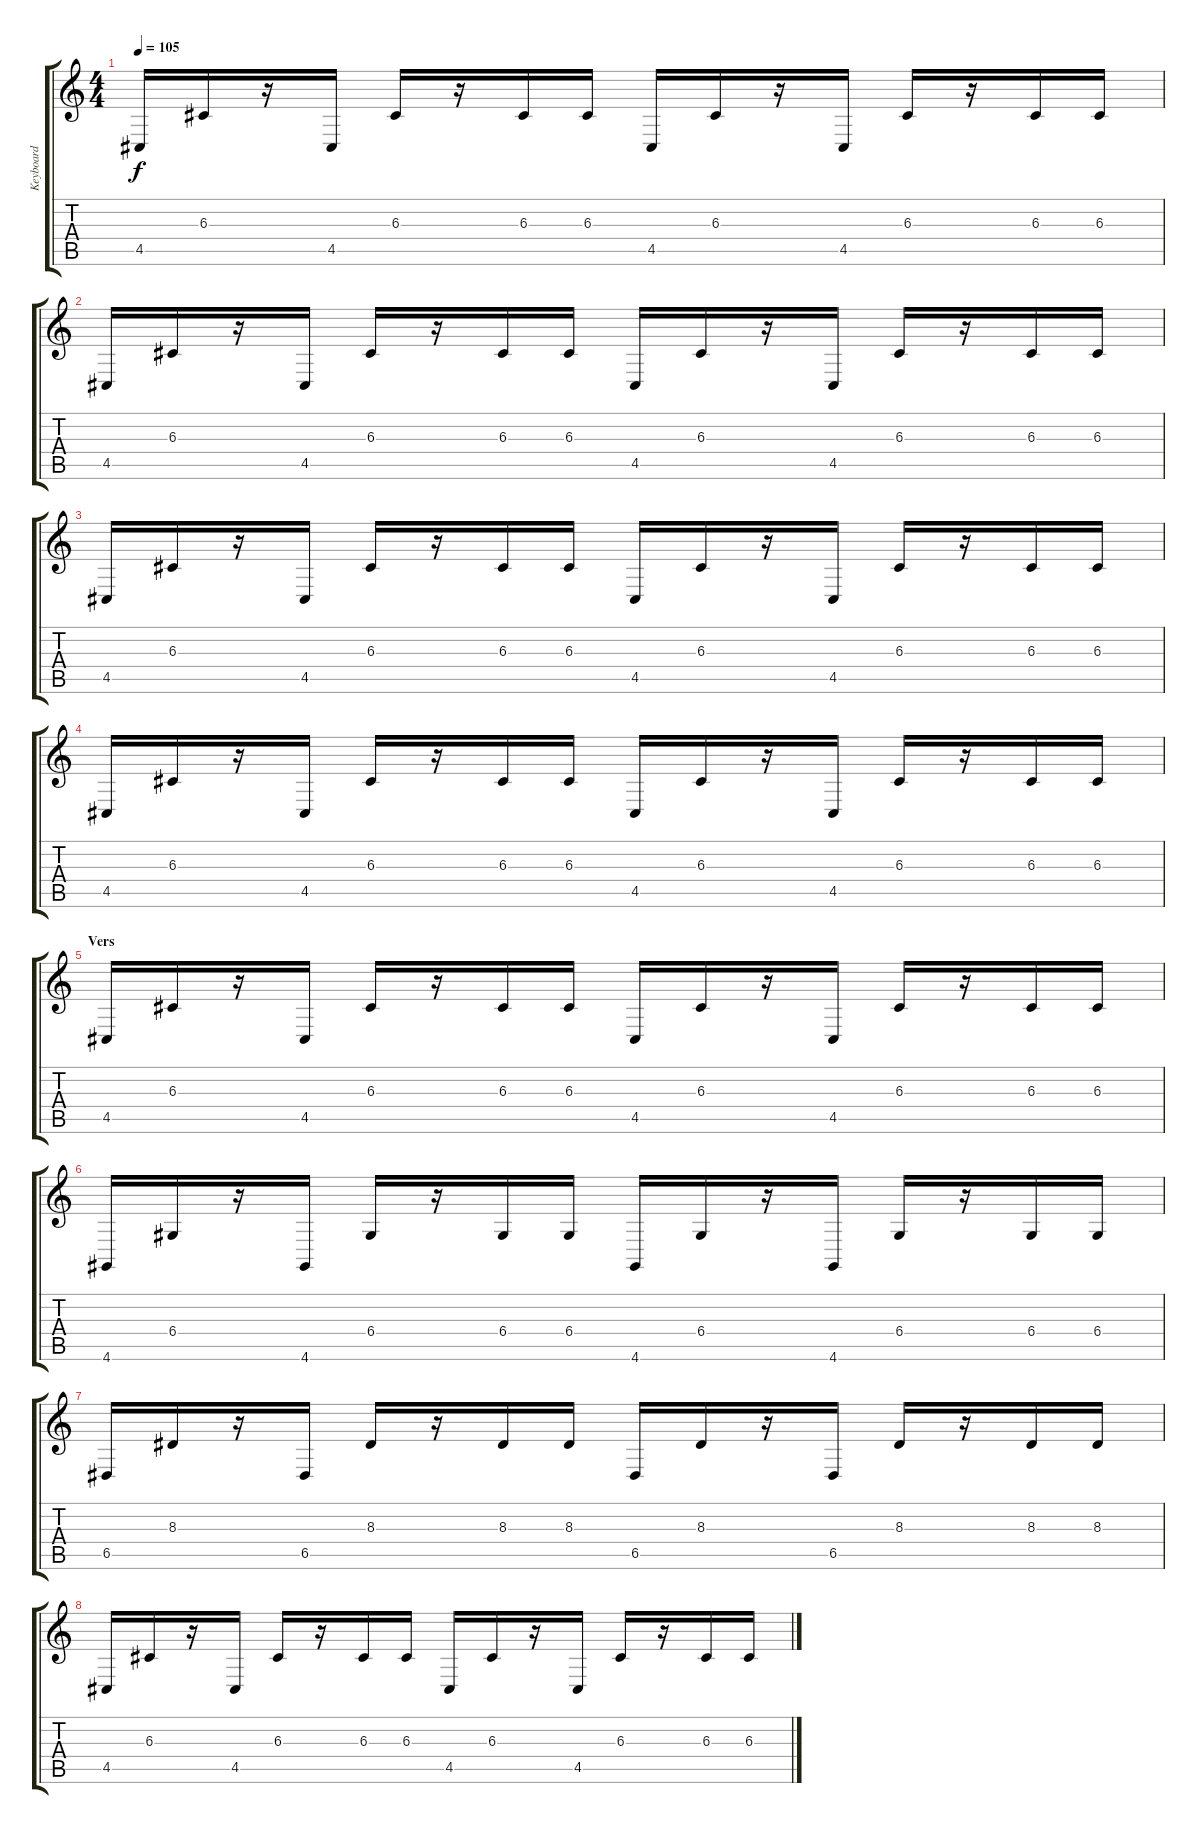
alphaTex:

\track ("Keyboard" "Keyboard") {instrument lead5charang}
\staff {score tabs}
\tuning (E4 B3 G3 D3 A2 E2) {hide}
\ts (4 4)
\tempo 105
\clef g2
\ks c
4.5.16{dy f instrument lead5charang} 6.3.16 r.16 4.5.16 6.3.16 r.16 6.3.16 6.3.16 4.5.16 6.3.16 r.16 4.5.16 6.3.16 r.16 6.3.16 6.3.16 |
4.5.16 6.3.16 r.16 4.5.16 6.3.16 r.16 6.3.16 6.3.16 4.5.16 6.3.16 r.16 4.5.16 6.3.16 r.16 6.3.16 6.3.16 |
4.5.16 6.3.16 r.16 4.5.16 6.3.16 r.16 6.3.16 6.3.16 4.5.16 6.3.16 r.16 4.5.16 6.3.16 r.16 6.3.16 6.3.16 |
4.5.16 6.3.16 r.16 4.5.16 6.3.16 r.16 6.3.16 6.3.16 4.5.16 6.3.16 r.16 4.5.16 6.3.16 r.16 6.3.16 6.3.16 |
\section ("" "Vers")
4.5.16 6.3.16 r.16 4.5.16 6.3.16 r.16 6.3.16 6.3.16 4.5.16 6.3.16 r.16 4.5.16 6.3.16 r.16 6.3.16 6.3.16 |
4.6.16 6.4.16 r.16 4.6.16 6.4.16 r.16 6.4.16 6.4.16 4.6.16 6.4.16 r.16 4.6.16 6.4.16 r.16 6.4.16 6.4.16 |
6.5.16 8.3.16 r.16 6.5.16 8.3.16 r.16 8.3.16 8.3.16 6.5.16 8.3.16 r.16 6.5.16 8.3.16 r.16 8.3.16 8.3.16 |
4.5.16 6.3.16 r.16 4.5.16 6.3.16 r.16 6.3.16 6.3.16 4.5.16 6.3.16 r.16 4.5.16 6.3.16 r.16 6.3.16 6.3.16
